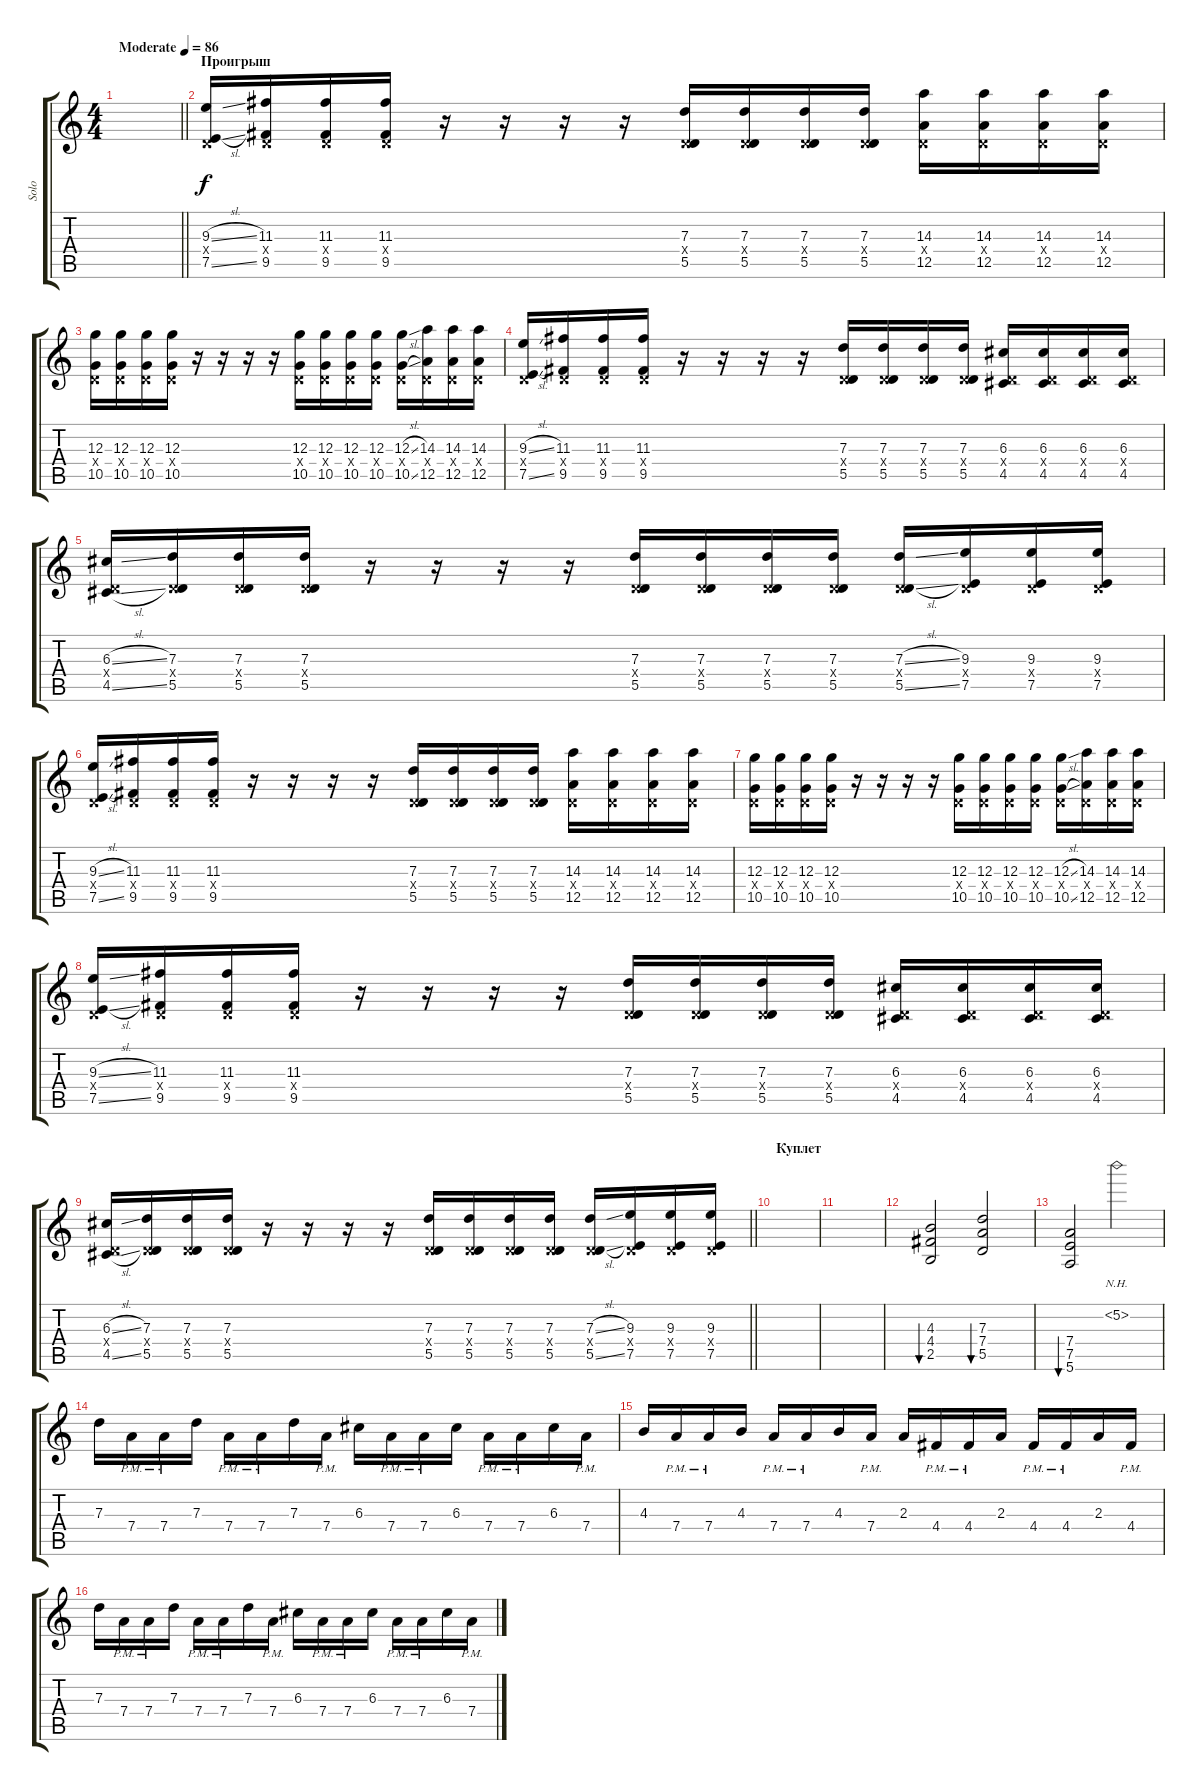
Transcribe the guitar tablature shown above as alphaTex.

\track ("Solo" "Solo") {instrument overdrivenguitar}
\staff {score tabs}
\tuning (E4 B3 G3 D3 A2 E2) {hide}
\ts (4 4)
\tempo (86 "Moderate")
\clef g2
\barLineRight lightlight
\ks c
|
\section ("" "Проигрыш")
(9.3{sl} 0.4{x} 7.5{sl}).16 (11.3 0.4{x} 9.5).16 (11.3 0.4{x} 9.5).16 (11.3 0.4{x} 9.5).16 r.16 r.16 r.16 r.16 (7.3 0.4{x} 5.5).16 (7.3 0.4{x} 5.5).16 (7.3 0.4{x} 5.5).16 (7.3 0.4{x} 5.5).16 (14.3 0.4{x} 12.5).16 (14.3 0.4{x} 12.5).16 (14.3 0.4{x} 12.5).16 (14.3 0.4{x} 12.5).16 |
(12.3 0.4{x} 10.5).16 (12.3 0.4{x} 10.5).16 (12.3 0.4{x} 10.5).16 (12.3 0.4{x} 10.5).16 r.16 r.16 r.16 r.16 (12.3 0.4{x} 10.5).16 (12.3 0.4{x} 10.5).16 (12.3 0.4{x} 10.5).16 (12.3 0.4{x} 10.5).16 (12.3{sl} 0.4{x} 10.5{sl}).16 (14.3 0.4{x} 12.5).16 (14.3 0.4{x} 12.5).16 (14.3 0.4{x} 12.5).16 |
(9.3{sl} 0.4{x} 7.5{sl}).16 (11.3 0.4{x} 9.5).16 (11.3 0.4{x} 9.5).16 (11.3 0.4{x} 9.5).16 r.16 r.16 r.16 r.16 (7.3 0.4{x} 5.5).16 (7.3 0.4{x} 5.5).16 (7.3 0.4{x} 5.5).16 (7.3 0.4{x} 5.5).16 (6.3 0.4{x} 4.5).16 (6.3 0.4{x} 4.5).16 (6.3 0.4{x} 4.5).16 (6.3 0.4{x} 4.5).16 |
(6.3{sl} 0.4{x} 4.5{sl}).16 (7.3 0.4{x} 5.5).16 (7.3 0.4{x} 5.5).16 (7.3 0.4{x} 5.5).16 r.16 r.16 r.16 r.16 (7.3 0.4{x} 5.5).16 (7.3 0.4{x} 5.5).16 (7.3 0.4{x} 5.5).16 (7.3 0.4{x} 5.5).16 (7.3{sl} 0.4{x} 5.5{sl}).16 (9.3 0.4{x} 7.5).16 (9.3 0.4{x} 7.5).16 (9.3 0.4{x} 7.5).16 |
(9.3{sl} 0.4{x} 7.5{sl}).16 (11.3 0.4{x} 9.5).16 (11.3 0.4{x} 9.5).16 (11.3 0.4{x} 9.5).16 r.16 r.16 r.16 r.16 (7.3 0.4{x} 5.5).16 (7.3 0.4{x} 5.5).16 (7.3 0.4{x} 5.5).16 (7.3 0.4{x} 5.5).16 (14.3 0.4{x} 12.5).16 (14.3 0.4{x} 12.5).16 (14.3 0.4{x} 12.5).16 (14.3 0.4{x} 12.5).16 |
(12.3 0.4{x} 10.5).16 (12.3 0.4{x} 10.5).16 (12.3 0.4{x} 10.5).16 (12.3 0.4{x} 10.5).16 r.16 r.16 r.16 r.16 (12.3 0.4{x} 10.5).16 (12.3 0.4{x} 10.5).16 (12.3 0.4{x} 10.5).16 (12.3 0.4{x} 10.5).16 (12.3{sl} 0.4{x} 10.5{sl}).16 (14.3 0.4{x} 12.5).16 (14.3 0.4{x} 12.5).16 (14.3 0.4{x} 12.5).16 |
(9.3{sl} 0.4{x} 7.5{sl}).16 (11.3 0.4{x} 9.5).16 (11.3 0.4{x} 9.5).16 (11.3 0.4{x} 9.5).16 r.16 r.16 r.16 r.16 (7.3 0.4{x} 5.5).16 (7.3 0.4{x} 5.5).16 (7.3 0.4{x} 5.5).16 (7.3 0.4{x} 5.5).16 (6.3 0.4{x} 4.5).16 (6.3 0.4{x} 4.5).16 (6.3 0.4{x} 4.5).16 (6.3 0.4{x} 4.5).16 |
\barLineRight lightlight
(6.3{sl} 0.4{x} 4.5{sl}).16 (7.3 0.4{x} 5.5).16 (7.3 0.4{x} 5.5).16 (7.3 0.4{x} 5.5).16 r.16 r.16 r.16 r.16 (7.3 0.4{x} 5.5).16 (7.3 0.4{x} 5.5).16 (7.3 0.4{x} 5.5).16 (7.3 0.4{x} 5.5).16 (7.3{sl} 0.4{x} 5.5{sl}).16 (9.3 0.4{x} 7.5).16 (9.3 0.4{x} 7.5).16 (9.3 0.4{x} 7.5).16 |
\section ("" "Куплет")
|
|
(4.3 4.4 2.5).2{bu 120} (7.3 7.4 5.5).2{bu 120} |
(7.4 7.5 5.6).2{bu 120} 5.2{nh}.2 |
7.3.16 7.4{pm}.16 7.4{pm}.16 7.3.16 7.4{pm}.16 7.4{pm}.16 7.3.16 7.4{pm}.16 6.3.16 7.4{pm}.16 7.4{pm}.16 6.3.16 7.4{pm}.16 7.4{pm}.16 6.3.16 7.4{pm}.16 |
4.3.16 7.4{pm}.16 7.4{pm}.16 4.3.16 7.4{pm}.16 7.4{pm}.16 4.3.16 7.4{pm}.16 2.3.16 4.4{pm}.16 4.4{pm}.16 2.3.16 4.4{pm}.16 4.4{pm}.16 2.3.16 4.4{pm}.16 |
7.3.16 7.4{pm}.16 7.4{pm}.16 7.3.16 7.4{pm}.16 7.4{pm}.16 7.3.16 7.4{pm}.16 6.3.16 7.4{pm}.16 7.4{pm}.16 6.3.16 7.4{pm}.16 7.4{pm}.16 6.3.16 7.4{pm}.16
